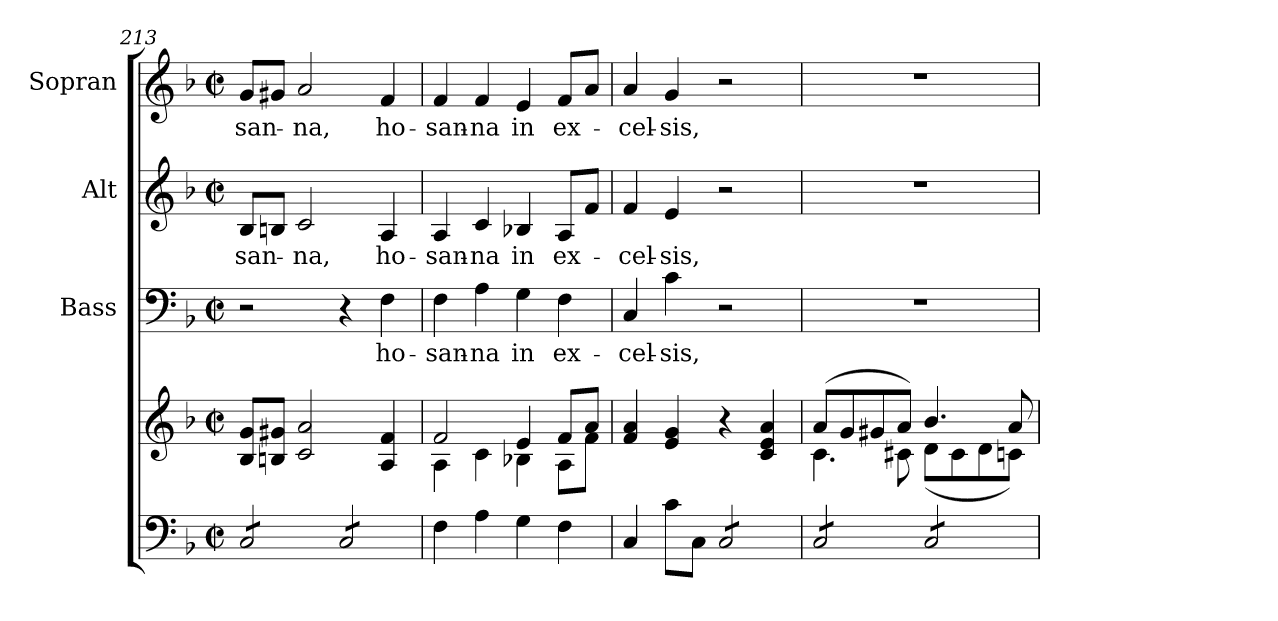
**kern	**kern	**kern	**text	**kern	**text	**kern	**text
*part4	*part4	*part3	*part3	*part2	*part2	*part1	*part1
*staff5	*staff4	*staff3	*staff3	*staff2	*staff2	*staff1	*staff1
*	*	*I"Bass	*	*I"Alt	*	*I"Sopran	*
*	*	*I'B.	*	*I'A.	*	*I'S.	*
*clefF4	*clefG2	*clefF4	*	*clefG2	*	*clefG2	*
*k[b-]	*k[b-]	*k[b-]	*	*k[b-]	*	*k[b-]	*
*F:	*F:	*F:	*	*F:	*	*F:	*
*M2/2	*M2/2	*M2/2	*	*M2/2	*	*M2/2	*
*met(c|)	*met(c|)	*met(c|)	*	*met(c|)	*	*met(c|)	*
=213	=213	=213	=213	=213	=213	=213	=213
!	!	!	!	!	!LO:LY:b	!	!LO:LY:b
*tremolo	*	*	*	*	*	*	*
8C/L	8B-/ 8g/L	2r	.	8B-/L	-san-	8g/L	-san-
8C/	8Bn/ 8g#X/J	.	.	8Bn/J	.	8g#X/J	.
!	!	!	!	!	!LO:LY:b	!	!LO:LY:b
8C/	2c/ 2a/	.	.	2c/	-na,	2a/	-na,
8C/J	.	.	.	.	.	.	.
8C/L	.	4r	.	.	.	.	.
8C/	.	.	.	.	.	.	.
!	!	!	!LO:LY:b	!	!LO:LY:b	!	!LO:LY:b
8C/	4A/ 4f/	4F\	ho-	4A/	ho-	4f/	ho-
8C/J	.	.	.	.	.	.	.
*Xtremolo	*	*	*	*	*	*	*
=214	=214	=214	=214	=214	=214	=214	=214
*	*^	*	*	*	*	*	*
!	!	!	!	!LO:LY:b	!	!LO:LY:b	!	!LO:LY:b
4F\	2f/	4A\	4F\	-san-	4A/	-san-	4f/	-san-
!	!	!	!	!LO:LY:b	!	!LO:LY:b	!	!LO:LY:b
4A\	.	4c\	4A\	-na	4c/	-na	4f/	-na
!	!	!	!	!LO:LY:b	!	!LO:LY:b	!	!LO:LY:b
4G\	4e/	4B-X\	4G\	in	4B-X/	in	4e/	in
!	!	!	!	!LO:LY:b	!	!LO:LY:b	!	!LO:LY:b
4F\	8f/L	8A\L	4F\	ex-	8A/L	ex-	8f/L	ex-
.	8a/J	8f\J	.	.	8f/J	.	8a/J	.
!!LO:LB:g=z
=215	=215	=215	=215	=215	=215	=215	=215	=215
!	!	!	!	!LO:LY:b	!	!LO:LY:b	!	!LO:LY:b
*	*v	*v	*	*	*	*	*	*
4C/	4f/ 4a/	4C/	-cel-	4f/	-cel-	4a/	-cel-
!	!	!	!LO:LY:b	!	!LO:LY:b	!	!LO:LY:b
8c\L	4e/ 4g/	4c\	-sis,	4e/	-sis,	4g/	-sis,
8C\J	.	.	.	.	.	.	.
*tremolo	*	*	*	*	*	*	*
8C/L	4r	2r	.	2r	.	2r	.
8C/	.	.	.	.	.	.	.
8C/	4c/ 4e/ 4a/	.	.	.	.	.	.
8C/J	.	.	.	.	.	.	.
=216	=216	=216	=216	=216	=216	=216	=216
*	*^	*	*	*	*	*	*
8C/L	(>8a/L	4.c\	1r	.	1r	.	1r	.
8C/	8g/	.	.	.	.	.	.	.
8C/	8g#X/	.	.	.	.	.	.	.
8C/J	8a/J)	8c#X\	.	.	.	.	.	.
8C/L	4.b-/	(<8d\L	.	.	.	.	.	.
8C/	.	8c#\	.	.	.	.	.	.
8C/	.	8d\	.	.	.	.	.	.
8C/J	8a/	8cn\J)	.	.	.	.	.	.
*Xtremolo	*	*	*	*	*	*	*	*
*	*v	*v	*	*	*	*	*	*
=	=	=	=	=	=	=	=
*-	*-	*-	*-	*-	*-	*-	*-
